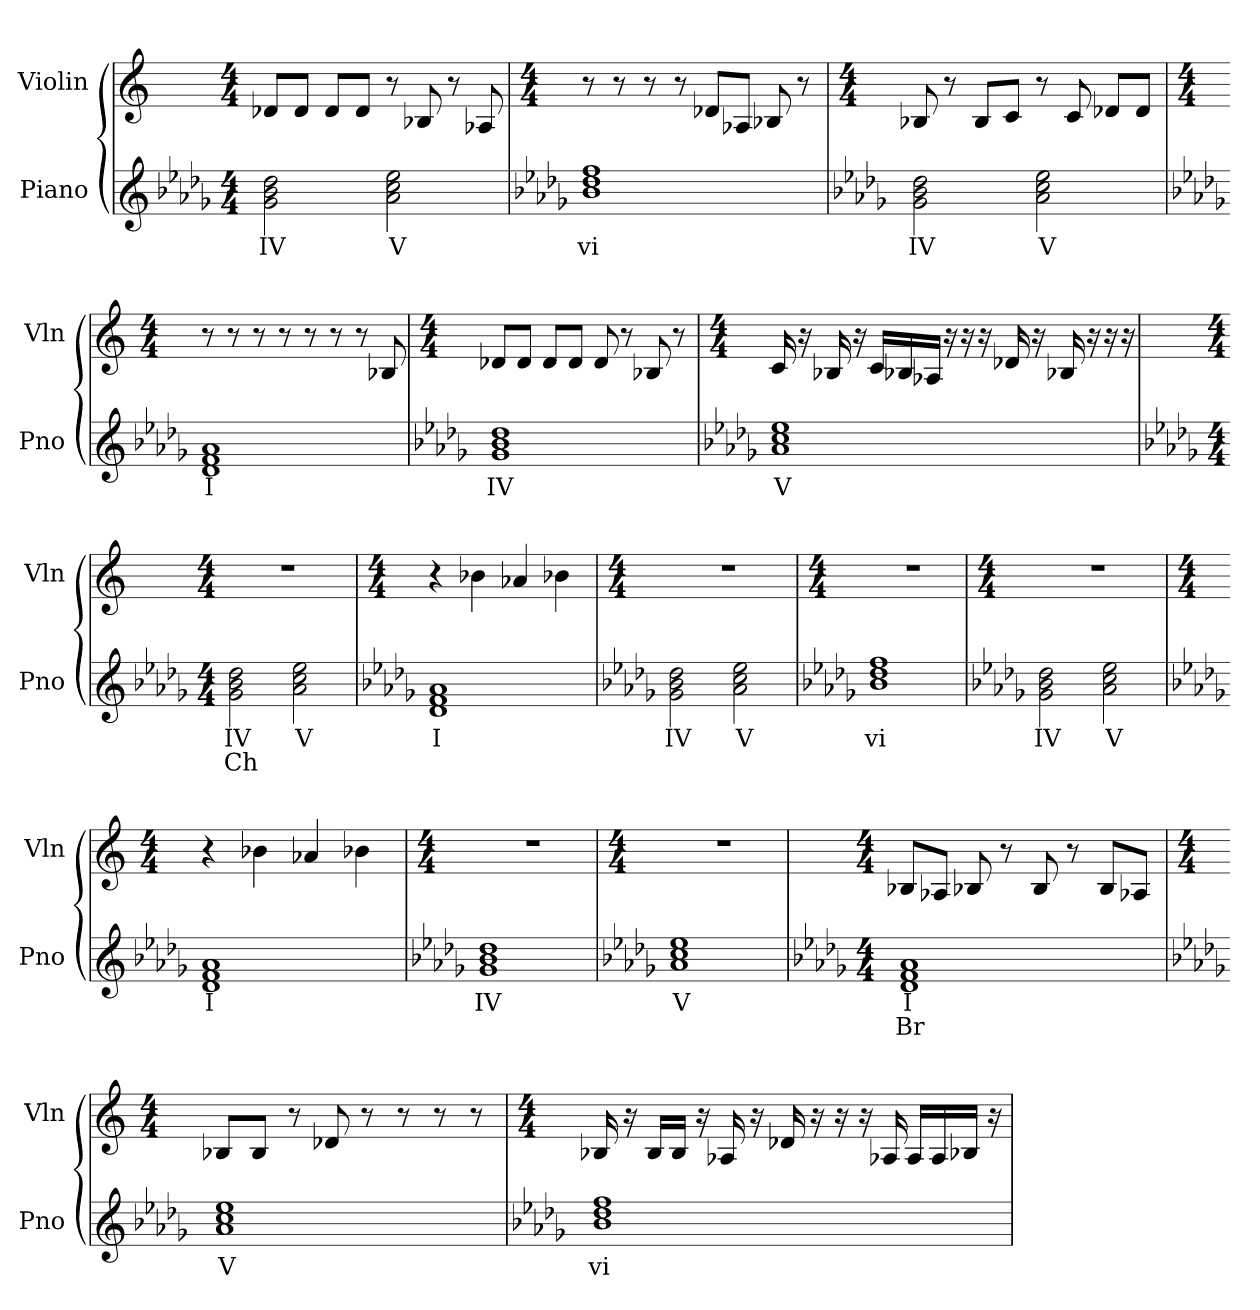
**kern	**text	**text	**kern
*part2	*part2	*part2	*part1
*staff2	*staff2	*staff2	*staff1
*I"Piano	*	*	*I"Violin
*I'Pno	*	*	*I'Vln
*k[b-e-a-d-g-]	*	*	*
*D-:	*	*	*
*M4/4	*	*	*M4/4
=	=	=	=
2g- 2b- 2dd-	IV	.	8d-XL
.	.	.	8d-J
.	.	.	8d-L
.	.	.	8d-J
2a- 2cc 2ee-	V	.	8r
.	.	.	8B-X
.	.	.	8r
.	.	.	8A-X
=	=	=	=
*k[b-e-a-d-g-]	*	*	*
*D-:	*	*	*
*	*	*	*M4/4
1b- 1dd- 1ff	vi	.	8r
.	.	.	8r
.	.	.	8r
.	.	.	8r
.	.	.	8d-XL
.	.	.	8A-XJ
.	.	.	8B-X
.	.	.	8r
=	=	=	=
*k[b-e-a-d-g-]	*	*	*
*D-:	*	*	*
*	*	*	*M4/4
2g- 2b- 2dd-	IV	.	8B-X
.	.	.	8r
.	.	.	8B-L
.	.	.	8cJ
2a- 2cc 2ee-	V	.	8r
.	.	.	8c
.	.	.	8d-XL
.	.	.	8d-J
=	=	=	=
*k[b-e-a-d-g-]	*	*	*
*D-:	*	*	*
*	*	*	*M4/4
1d- 1f 1a-	I	.	8r
.	.	.	8r
.	.	.	8r
.	.	.	8r
.	.	.	8r
.	.	.	8r
.	.	.	8r
.	.	.	8B-X
=	=	=	=
*k[b-e-a-d-g-]	*	*	*
*D-:	*	*	*
*	*	*	*M4/4
1g- 1b- 1dd-	IV	.	8d-XL
.	.	.	8d-J
.	.	.	8d-L
.	.	.	8d-J
.	.	.	8d-
.	.	.	8r
.	.	.	8B-X
.	.	.	8r
=	=	=	=
*k[b-e-a-d-g-]	*	*	*
*D-:	*	*	*
*	*	*	*M4/4
1a- 1cc 1ee-	V	.	16c
.	.	.	16r
.	.	.	16B-X
.	.	.	16r
.	.	.	16cLL
.	.	.	16B-X
.	.	.	16A-XJJ
.	.	.	16r
.	.	.	16r
.	.	.	16r
.	.	.	16d-X
.	.	.	16r
.	.	.	16B-X
.	.	.	16r
.	.	.	16r
.	.	.	16r
=	=	=	=
*k[b-e-a-d-g-]	*	*	*
*D-:	*	*	*
*M4/4	*	*	*M4/4
2g- 2b- 2dd-	IV	Ch	1r
2a- 2cc 2ee-	V	.	.
=	=	=	=
*k[b-e-a-d-g-]	*	*	*
*D-:	*	*	*
*	*	*	*M4/4
1d- 1f 1a-	I	.	4r
.	.	.	4b-X
.	.	.	4a-X
.	.	.	4b-X
=	=	=	=
*k[b-e-a-d-g-]	*	*	*
*D-:	*	*	*
*	*	*	*M4/4
2g- 2b- 2dd-	IV	.	1r
2a- 2cc 2ee-	V	.	.
=	=	=	=
*k[b-e-a-d-g-]	*	*	*
*D-:	*	*	*
*	*	*	*M4/4
1b- 1dd- 1ff	vi	.	1r
=	=	=	=
*k[b-e-a-d-g-]	*	*	*
*D-:	*	*	*
*	*	*	*M4/4
2g- 2b- 2dd-	IV	.	1r
2a- 2cc 2ee-	V	.	.
=	=	=	=
*k[b-e-a-d-g-]	*	*	*
*D-:	*	*	*
*	*	*	*M4/4
1d- 1f 1a-	I	.	4r
.	.	.	4b-X
.	.	.	4a-X
.	.	.	4b-X
=	=	=	=
*k[b-e-a-d-g-]	*	*	*
*D-:	*	*	*
*	*	*	*M4/4
1g- 1b- 1dd-	IV	.	1r
=	=	=	=
*k[b-e-a-d-g-]	*	*	*
*D-:	*	*	*
*	*	*	*M4/4
1a- 1cc 1ee-	V	.	1r
=	=	=	=
*k[b-e-a-d-g-]	*	*	*
*D-:	*	*	*
*M4/4	*	*	*M4/4
1d- 1f 1a-	I	Br	8B-XL
.	.	.	8A-XJ
.	.	.	8B-X
.	.	.	8r
.	.	.	8B-
.	.	.	8r
.	.	.	8B-L
.	.	.	8A-XJ
=	=	=	=
*k[b-e-a-d-g-]	*	*	*
*D-:	*	*	*
*	*	*	*M4/4
1a- 1cc 1ee-	V	.	8B-XL
.	.	.	8B-J
.	.	.	8r
.	.	.	8d-X
.	.	.	8r
.	.	.	8r
.	.	.	8r
.	.	.	8r
=	=	=	=
*k[b-e-a-d-g-]	*	*	*
*D-:	*	*	*
*	*	*	*M4/4
1b- 1dd- 1ff	vi	.	16B-X
.	.	.	16r
.	.	.	16B-LL
.	.	.	16B-JJ
.	.	.	16r
.	.	.	16A-X
.	.	.	16r
.	.	.	16d-X
.	.	.	16r
.	.	.	16r
.	.	.	16r
.	.	.	16A-X
.	.	.	16A-LL
.	.	.	16A-
.	.	.	16B-XJJ
.	.	.	16r
=	=	=	=
*-	*-	*-	*-
